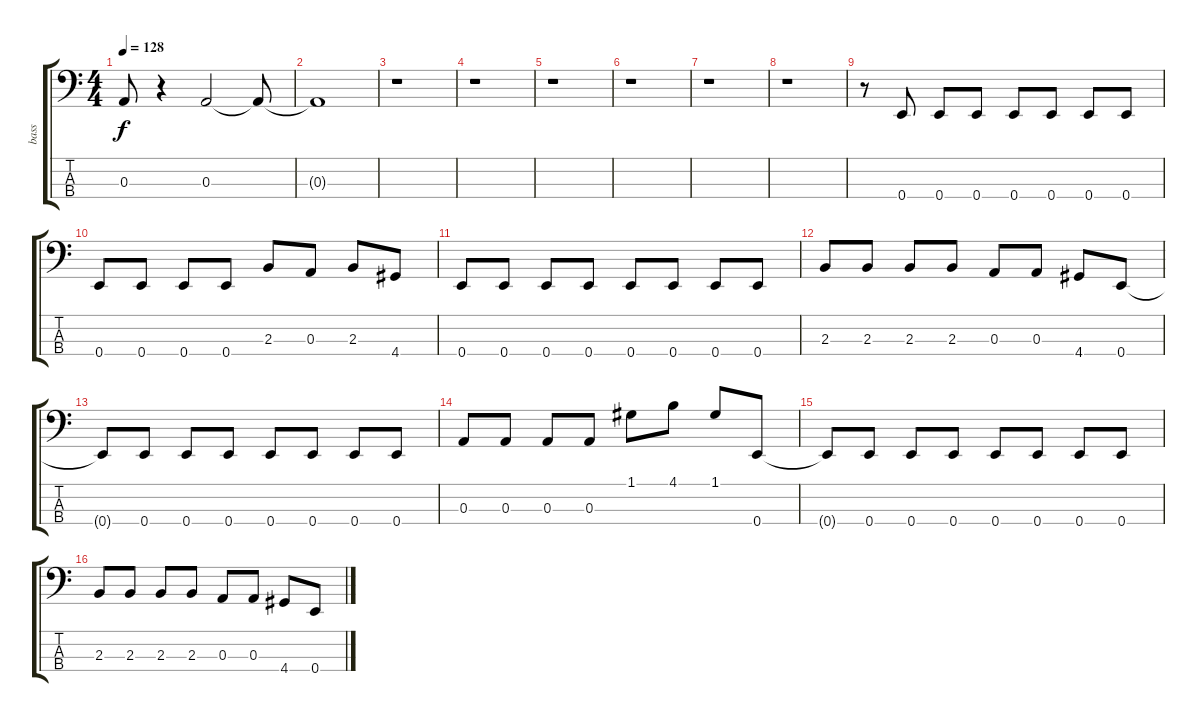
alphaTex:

\track ("bass" "bass") {instrument slapbass2}
\staff {score tabs}
\tuning (G2 D2 A1 E1) {hide}
\ts (4 4)
\tempo 128
\clef f4
\ks c
0.3.8{dy f} r.4 0.3.2 0.3{t}.8 |
0.3{t}.1 |
r.1 |
r.1 |
r.1 |
r.1 |
r.1 |
r.1 |
r.8 0.4.8 0.4.8 0.4.8 0.4.8 0.4.8 0.4.8 0.4.8 |
0.4.8 0.4.8 0.4.8 0.4.8 2.3.8 0.3.8 2.3.8 4.4.8 |
0.4.8 0.4.8 0.4.8 0.4.8 0.4.8 0.4.8 0.4.8 0.4.8 |
2.3.8 2.3.8 2.3.8 2.3.8 0.3.8 0.3.8 4.4.8 0.4.8 |
0.4{t}.8 0.4.8 0.4.8 0.4.8 0.4.8 0.4.8 0.4.8 0.4.8 |
0.3.8 0.3.8 0.3.8 0.3.8 1.1.8 4.1.8 1.1.8 0.4.8 |
0.4{t}.8 0.4.8 0.4.8 0.4.8 0.4.8 0.4.8 0.4.8 0.4.8 |
2.3.8 2.3.8 2.3.8 2.3.8 0.3.8 0.3.8 4.4.8 0.4.8
